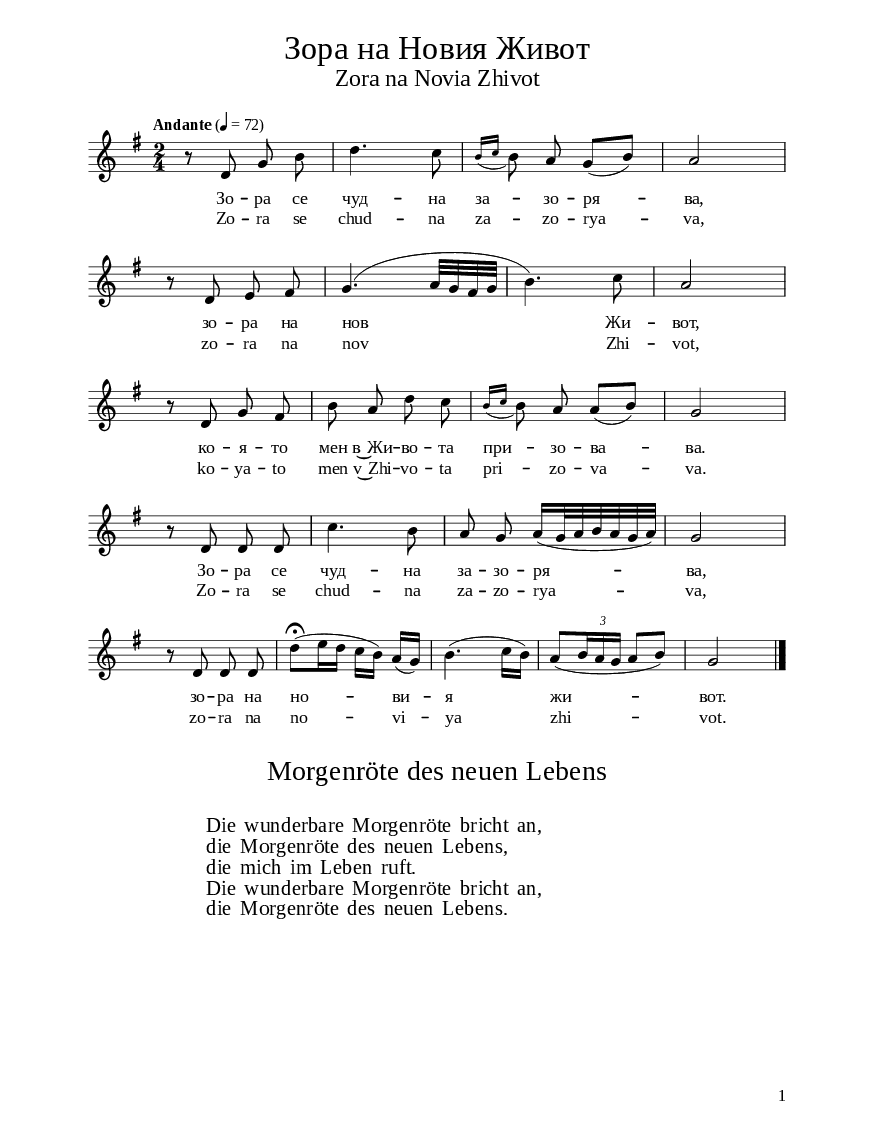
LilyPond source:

\version "2.22.1"

% include paper part and global functions
\include "include/globals.ily"

\bookpart {
  \include "include/bookpart-paper.ily"
  \score {
    \include "include/score-layout.ily"

    \new Voice \absolute {
      \clef treble
      \key g \major
      \time 2/4
      \tempoFunc "Andante" 4 "72"
      \autoBeamOff
      r8  d'8  g'8  b'8 | % 2
      d''4.  c''8 | % 3
      \grace {  b'16 ( [  c''16 ] }  b'8 )
      a'8  g'8 ( [  b'8 ) ] | % 4
      a'2 \break | % 5
      r8  d'8  e'8  fis'8 | % 6
      g'4. (  a'32 [  g'32  fis'32  g'32
      ] | % 7
      b'4. )  c''8 | % 8
      a'2 \break | % 9
      r8  d'8  g'8  fis'8 |
      b'8  a'8  d''8  c''8 | % 11
      \grace {  b'16 ( [  c''16 ] }  b'8 )
      a'8  a'8 ( [  b'8 ) ] | % 12
      g'2 \break | % 13
      r8  d'8  d'8  d'8 | % 14
      c''4.  b'8 | % 15
      a'8  g'8  a'16 ( [  g'32  a'32
      b'32  a'32  g'32  a'32 ) ] | % 16
      g'2 \break | % 17
      r8  d'8  d'8  d'8 | % 18
      d''8 ( ^\fermata [  e''16  d''16 ]
      c''16 [  b'16 ) ]  a'16 ( [  g'16 )
      ] | % 19
      b'4. (  c''16 [  b'16 ) ] |
      a'8 ( [ \once \omit TupletBracket
      \times 2/3  {
        b'16  a'16  g'16 ]
      }
      a'8 [  b'8 ) ] | % 21
      g'2 \bar "|."
    }


    \addlyrics {
      Зо -- ра се чуд -- на за --
      зо -- ря -- ва, зо -- ра на нов
      Жи -- вот, ко --
      я -- то мен в~Жи -- во -- та
      при -- зо -- ва -- ва. Зо --
      ра се чуд -- на за -- зо -- ря --
      ва, зо -- ра на
      но -- ви -- я
      жи -- вот.}
      \addlyrics {
        Zo -- ra se chud -- na za --
        zo -- rya -- va, zo -- ra na nov
        Zhi -- vot, ko --
        ya -- to men v~Zhi -- vo -- ta
        pri -- zo -- va -- va. Zo --
        ra se chud -- na za -- zo -- rya --
        va, zo -- ra na
        no -- vi -- ya
        zhi -- vot.}

    \header {
      title = \titleFunc "Зора на Новия Живот" "Zora na Novia Zhivot"
    }

    \midi{}

  } % score

   % include foreign translation(s) of the song
      \version "2.22.1"

\markup \fill-line { \fontsize #deTitleFontSize "Morgenröte des neuen Lebens" }
\markup \null
\markup \null
\markup \fontsize #deCoupletFontSize {
  \hspace #10
  \override #`(baseline-skip . ,deCoupletBaselineSkip)
  \column {
    \line { " " }
    \line { " " Die wunderbare Morgenröte bricht an,}

    \line { " " die Morgenröte des neuen Lebens,}

    \line { " " die mich im Leben ruft.}

    \line { " " Die wunderbare Morgenröte bricht an,}

    \line { " " die Morgenröte des neuen Lebens.}

  }
}


} % bookpart

% Più mosso
%
